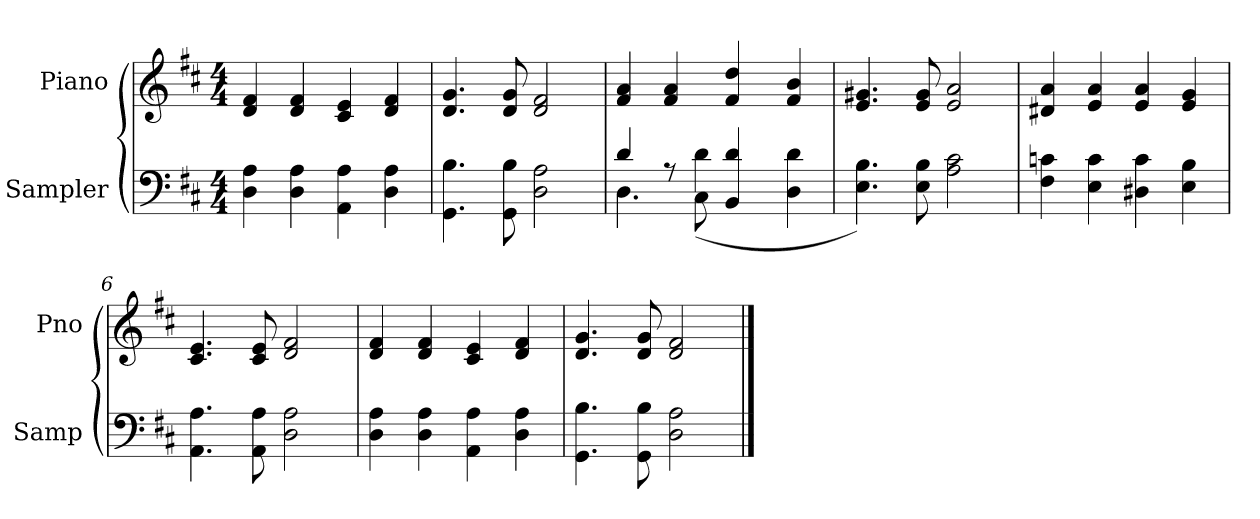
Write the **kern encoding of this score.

**kern	**kern
*part2	*part1
*staff2	*staff1
*I"Sampler	*I"Piano
*I'Samp	*I'Pno
*clefF4	*clefG2
*k[f#c#]	*k[f#c#]
*D:	*D:
*M4/4	*M4/4
=1	=1
4D 4A	4d 4f#
4D 4A	4d 4f#
4AA 4A	4c# 4e
4D 4A	4d 4f#
=2	=2
4.GG 4.B	4.d 4.g
8GG 8B	8d 8g
2D 2A	2d 2f#
=3	=3
*^	*
4d/	4.D	4f# 4a
8r	.	4f# 4a
8C#\	(4d	.
4BB 4d	.	4f# 4dd
.	4.ryy	.
4D 4d	.	4f# 4b
*v	*v	*
=4	=4
4.E 4.B)	4.e 4.g#X
8E 8B	8e 8g#
2A 2c#	2e 2a
=5	=5
4F# 4cn	4d#X 4a
4E 4c	4e 4a
4D#X 4c	4e 4a
4E 4B	4e 4g
=6	=6
4.AA 4.A	4.c# 4.e
8AA 8A	8c# 8e
2D 2A	2d 2f#
=7	=7
4D 4A	4d 4f#
4D 4A	4d 4f#
4AA 4A	4c# 4e
4D 4A	4d 4f#
=8	=8
4.GG 4.B	4.d 4.g
8GG 8B	8d 8g
2D 2A	2d 2f#
==	==
*-	*-
